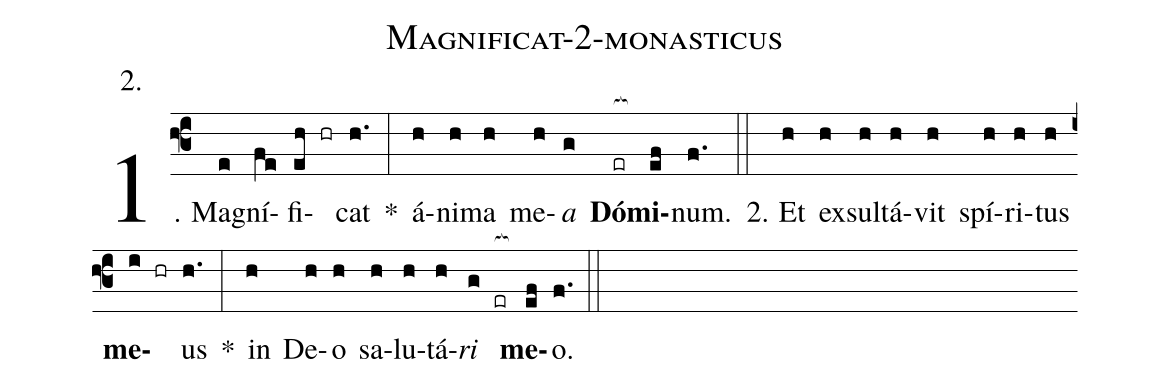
name: Magnificat-2-monasticus;
annotation: 2.;
%%
(f3)1. Ma(e)gní(fe)fi(eh hr)cat(h.) *(:) á(h)ni(h)ma(h) me(h)<i>a</i>(g) <b>Dó</b>(er[ocb:1{])<b>mi</b>(ef[ocb:0}])num.(f.) (::)
2. Et(h) ex(h)sul(h)tá(h)vit(h) spí(h)ri(h)tus(h) <b>me</b>(i hr)us(h.) *(:) in(h) De(h)o(h) sa(h)lu(h)tá(h)<i>ri</i>(g er[ocb:1{]) <b>me</b>(ef[ocb:0}])o.(f.) (::)
